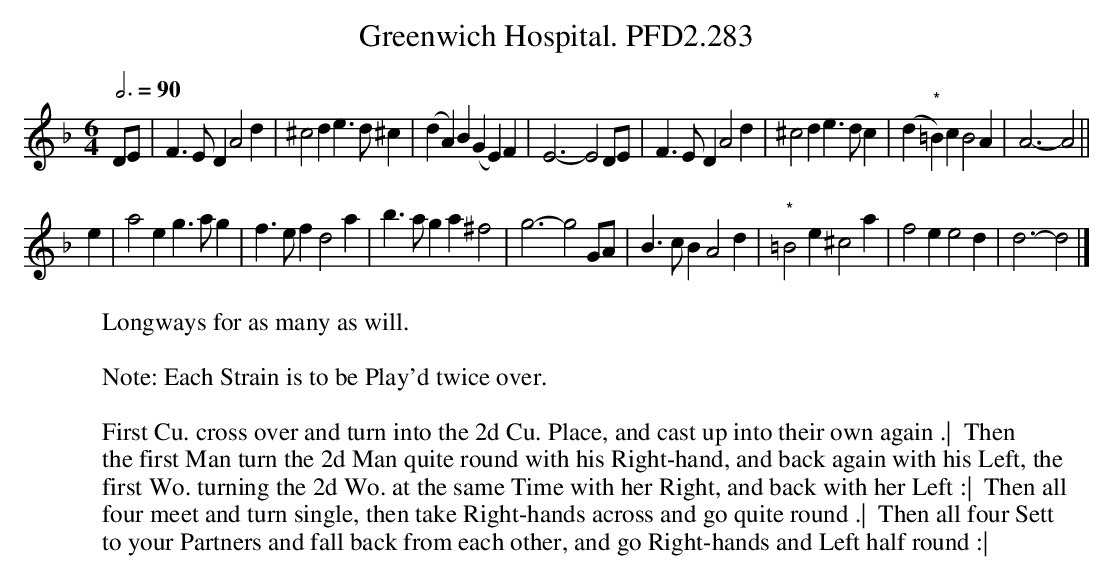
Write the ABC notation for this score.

X:1
T:Greenwich Hospital. PFD2.283
W:Longways for as many as will.
L:1/4
M:6/4
Q:3/4=90
K:Dm
D/E/|F>ED A2d|^c2d e>d^c|(dA)B (GE)F|E3-E2 D/E/|F>ED A2d|^c2d e>dc|(d"*"=B)c B2A|A3-A2 ||
e|a2e g>ag|f>ef d2a|b>ag a^f2|g3-g2 G/A/|B>cB A2d|"*"=B2e^c2a|f2ee2d|d3-d2 |]
W:
W: Note: Each Strain is to be Play'd twice over.
W:
W: First Cu. cross over and turn into the 2d Cu. Place, and cast up into their own again .|  Then
W: the first Man turn the 2d Man quite round with his Right-hand, and back again with his Left, the
W: first Wo. turning the 2d Wo. at the same Time with her Right, and back with her Left :|  Then all
W: four meet and turn single, then take Right-hands across and go quite round .|  Then all four Sett
W: to your Partners and fall back from each other, and go Right-hands and Left half round :|
